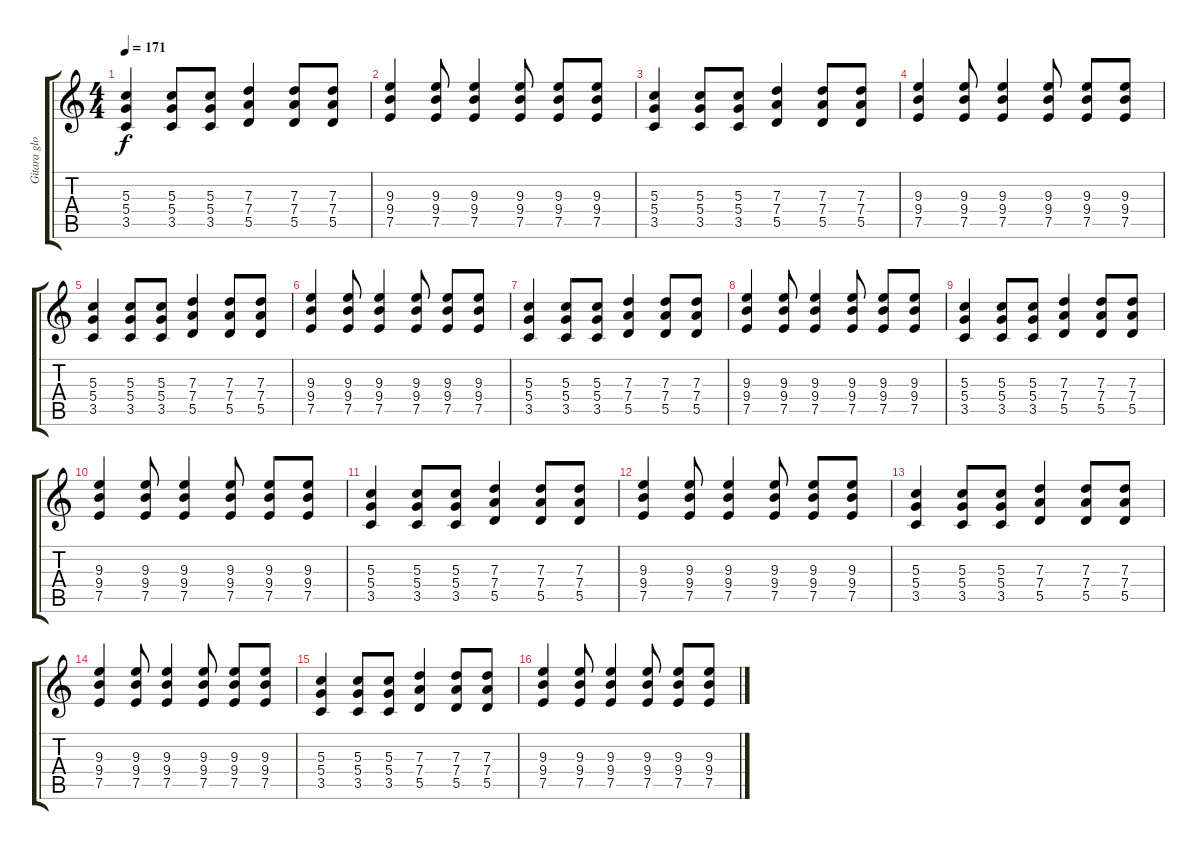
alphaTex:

\track ("Gitara glowna" "Gitara glo") {instrument electricguitarclean}
\staff {score tabs}
\tuning (E4 B3 G3 D3 A2 E2) {hide}
\ts (4 4)
\tempo 171
\clef g2
\ks c
(5.3 5.4 3.5).4{dy f} (5.3 5.4 3.5).8 (5.3 5.4 3.5).8 (7.3 7.4 5.5).4 (7.3 7.4 5.5).8 (7.3 7.4 5.5).8 |
(9.3 9.4 7.5).4 (9.3 9.4 7.5).8 (9.3 9.4 7.5).4 (9.3 9.4 7.5).8 (9.3 9.4 7.5).8 (9.3 9.4 7.5).8 |
(5.3 5.4 3.5).4 (5.3 5.4 3.5).8 (5.3 5.4 3.5).8 (7.3 7.4 5.5).4 (7.3 7.4 5.5).8 (7.3 7.4 5.5).8 |
(9.3 9.4 7.5).4 (9.3 9.4 7.5).8 (9.3 9.4 7.5).4 (9.3 9.4 7.5).8 (9.3 9.4 7.5).8 (9.3 9.4 7.5).8 |
(5.3 5.4 3.5).4 (5.3 5.4 3.5).8 (5.3 5.4 3.5).8 (7.3 7.4 5.5).4 (7.3 7.4 5.5).8 (7.3 7.4 5.5).8 |
(9.3 9.4 7.5).4 (9.3 9.4 7.5).8 (9.3 9.4 7.5).4 (9.3 9.4 7.5).8 (9.3 9.4 7.5).8 (9.3 9.4 7.5).8 |
(5.3 5.4 3.5).4 (5.3 5.4 3.5).8 (5.3 5.4 3.5).8 (7.3 7.4 5.5).4 (7.3 7.4 5.5).8 (7.3 7.4 5.5).8 |
(9.3 9.4 7.5).4 (9.3 9.4 7.5).8 (9.3 9.4 7.5).4 (9.3 9.4 7.5).8 (9.3 9.4 7.5).8 (9.3 9.4 7.5).8 |
(5.3 5.4 3.5).4 (5.3 5.4 3.5).8 (5.3 5.4 3.5).8 (7.3 7.4 5.5).4 (7.3 7.4 5.5).8 (7.3 7.4 5.5).8 |
(9.3 9.4 7.5).4 (9.3 9.4 7.5).8 (9.3 9.4 7.5).4 (9.3 9.4 7.5).8 (9.3 9.4 7.5).8 (9.3 9.4 7.5).8 |
(5.3 5.4 3.5).4 (5.3 5.4 3.5).8 (5.3 5.4 3.5).8 (7.3 7.4 5.5).4 (7.3 7.4 5.5).8 (7.3 7.4 5.5).8 |
(9.3 9.4 7.5).4 (9.3 9.4 7.5).8 (9.3 9.4 7.5).4 (9.3 9.4 7.5).8 (9.3 9.4 7.5).8 (9.3 9.4 7.5).8 |
(5.3 5.4 3.5).4 (5.3 5.4 3.5).8 (5.3 5.4 3.5).8 (7.3 7.4 5.5).4 (7.3 7.4 5.5).8 (7.3 7.4 5.5).8 |
(9.3 9.4 7.5).4 (9.3 9.4 7.5).8 (9.3 9.4 7.5).4 (9.3 9.4 7.5).8 (9.3 9.4 7.5).8 (9.3 9.4 7.5).8 |
(5.3 5.4 3.5).4 (5.3 5.4 3.5).8 (5.3 5.4 3.5).8 (7.3 7.4 5.5).4 (7.3 7.4 5.5).8 (7.3 7.4 5.5).8 |
(9.3 9.4 7.5).4 (9.3 9.4 7.5).8 (9.3 9.4 7.5).4 (9.3 9.4 7.5).8 (9.3 9.4 7.5).8 (9.3 9.4 7.5).8
